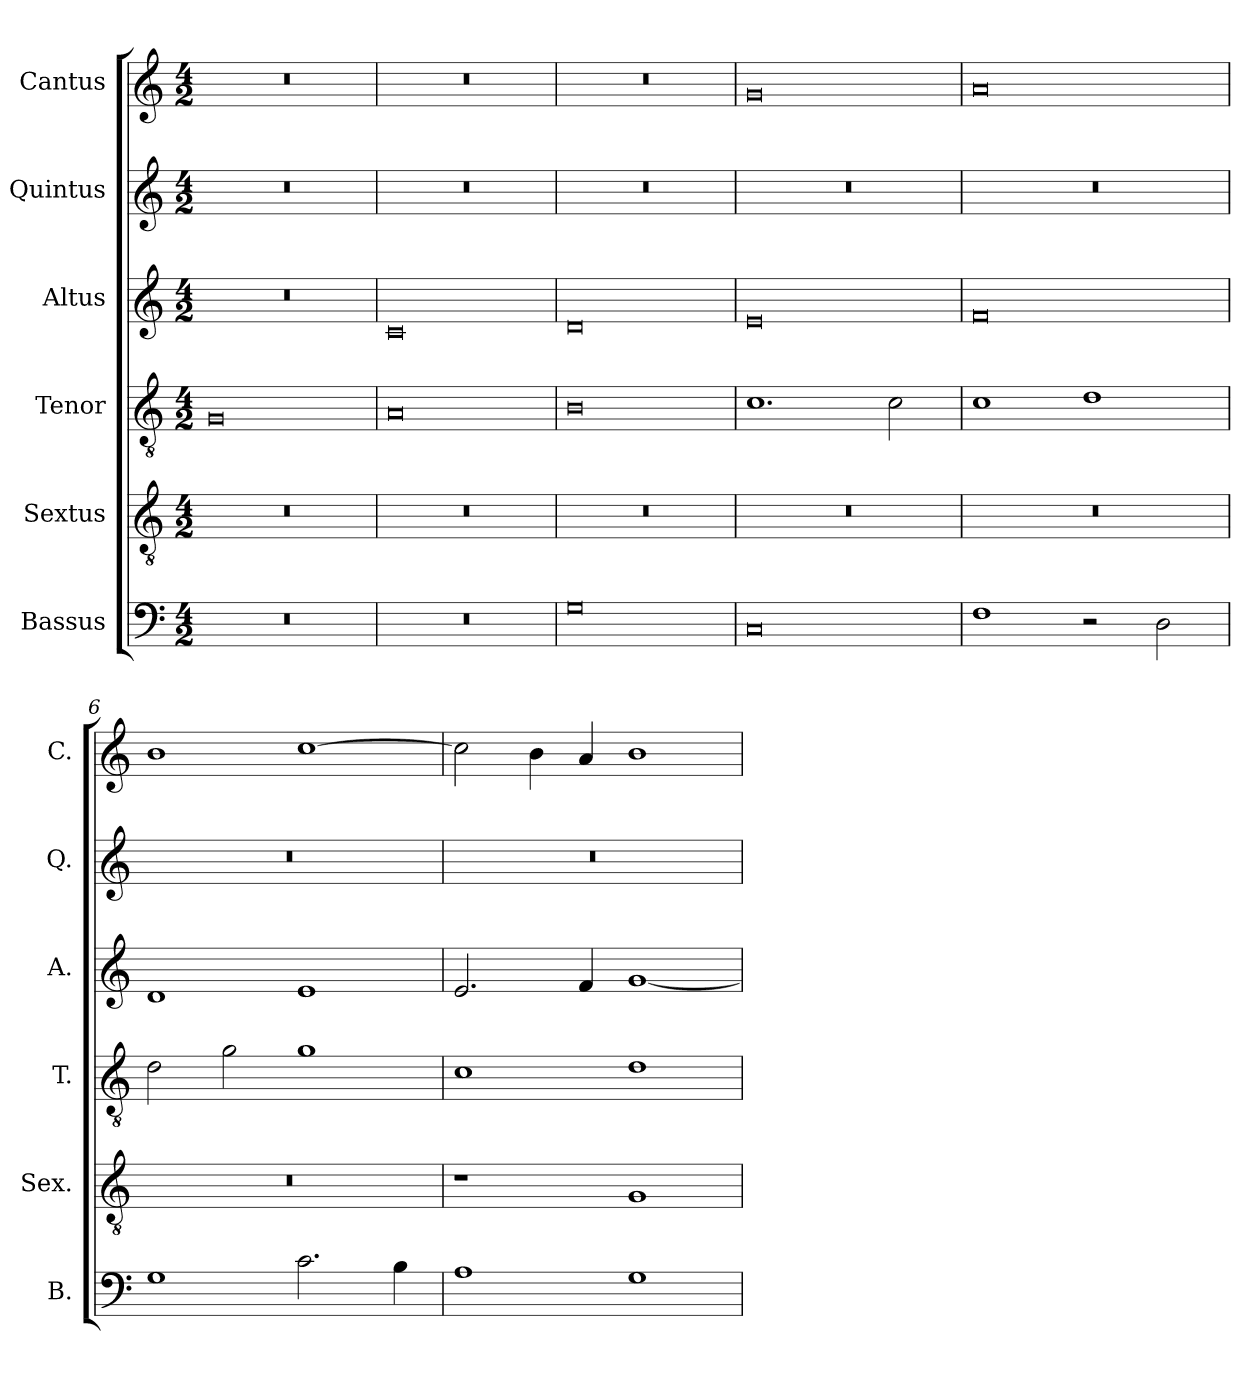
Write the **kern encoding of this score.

**kern	**kern	**kern	**kern	**kern	**kern
*part6	*part5	*part4	*part3	*part2	*part1
*staff6	*staff5	*staff4	*staff3	*staff2	*staff1
*I"Bassus	*I"Sextus	*I"Tenor	*I"Altus	*I"Quintus	*I"Cantus
*I'B.	*I'Sex.	*I'T.	*I'A.	*I'Q.	*I'C.
*clefF4	*clefGv2	*clefGv2	*clefG2	*clefG2	*clefG2
*k[]	*k[]	*k[]	*k[]	*k[]	*k[]
*M4/2	*M4/2	*M4/2	*M4/2	*M4/2	*M4/2
=1	=1	=1	=1	=1	=1
0r	0r	0G	0r	0r	0r
=2	=2	=2	=2	=2	=2
0r	0r	0A	0c	0r	0r
=3	=3	=3	=3	=3	=3
0G	0r	0B	0d	0r	0r
=4	=4	=4	=4	=4	=4
0C	0r	1.c	0e	0r	0g
.	.	2c\	.	.	.
=5	=5	=5	=5	=5	=5
1F	0r	1c	0f	0r	0a
2r	.	1d	.	.	.
2D\	.	.	.	.	.
=6	=6	=6	=6	=6	=6
1G	0r	2d\	1d	0r	1b
.	.	2g\	.	.	.
2.c\	.	1g	1e	.	[1cc
4B\	.	.	.	.	.
=7	=7	=7	=7	=7	=7
1A	1r	1c	2.e/	0r	2cc\]
.	.	.	.	.	4b\
.	.	.	4f/	.	4a/
1G	1G	1d	[1g	.	1b
=	=	=	=	=	=
*-	*-	*-	*-	*-	*-
